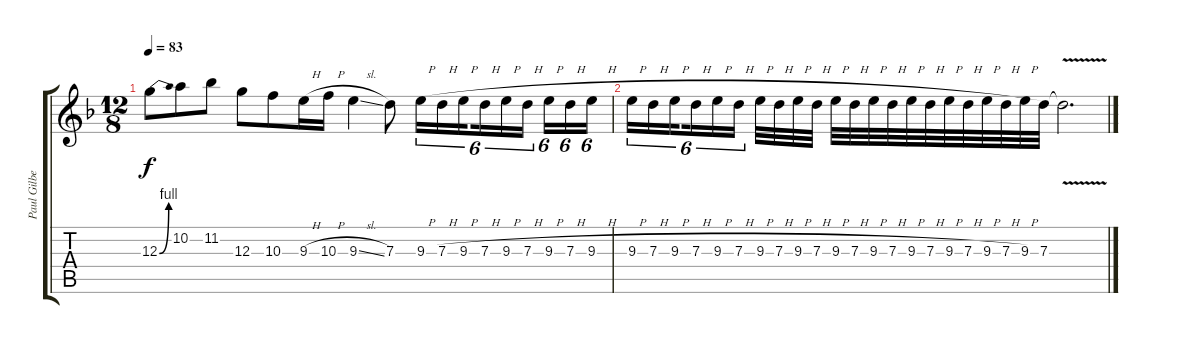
\track ("Paul Gilbert" "Paul Gilbe") {instrument distortionguitar}
\staff {score tabs}
\tuning (E4 B3 G3 D3 A2 E2) {hide}
\ts (12 8)
\tempo 83
\clef g2
\ks dminor
12.3{be (bend 0 0 60 4)}.8{dy f} 10.2.8 11.2.8 12.3.8 10.3.8 9.3{h}.16 10.3{h}.16 9.3{sl}.4 7.3.8 9.3{h}.16{tu (6 4)} 7.3{h}.16{tu (6 4)} 9.3{h}.16{tu (6 4) beam splitsecondary} 7.3{h}.16{tu (6 4)} 9.3{h}.16{tu (6 4)} 7.3{h}.16{tu (6 4) beam splitsecondary} 9.3{h}.16{tu (6 4)} 7.3{h}.16{tu (6 4)} 9.3{h}.16{tu (6 4)} |
9.3{h}.16{tu (6 4)} 7.3{h}.16{tu (6 4)} 9.3{h}.16{tu (6 4) beam splitsecondary} 7.3{h}.16{tu (6 4)} 9.3{h}.16{tu (6 4)} 7.3{h}.16{tu (6 4) beam splitsecondary} 9.3{h}.32 7.3{h}.32 9.3{h}.32 7.3{h}.32 9.3{h}.32 7.3{h}.32 9.3{h}.32 7.3{h}.32 9.3{h}.32 7.3{h}.32 9.3{h}.32 7.3{h}.32 9.3{h}.32 7.3{h}.32 9.3{h}.32 7.3.32 7.3{v t}.2{d}
